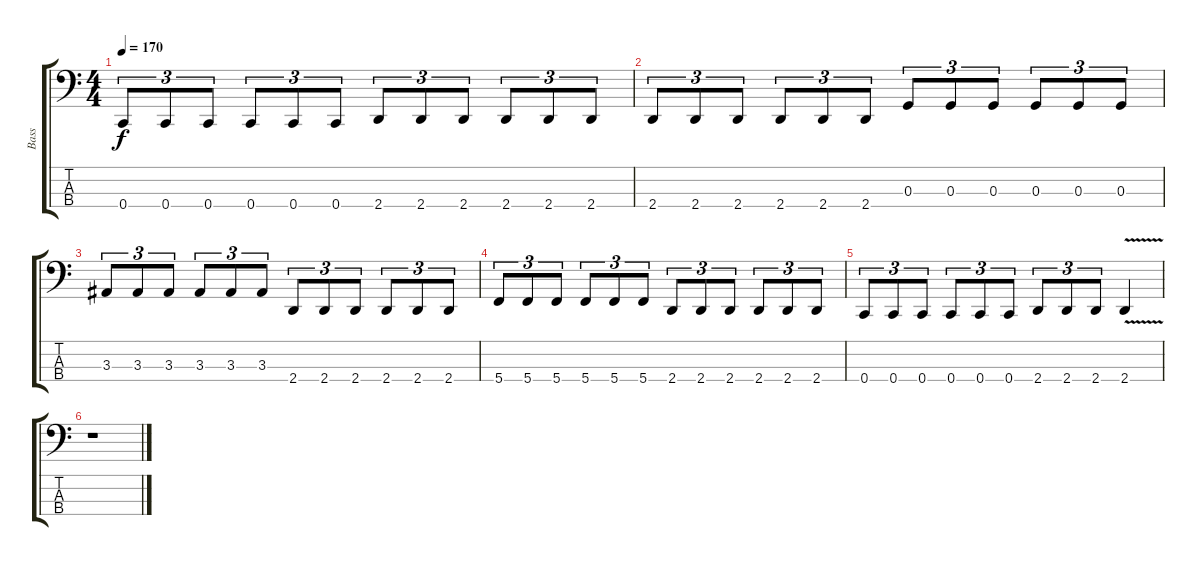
\track ("Bass" "Bass") {instrument electricbasspick}
\staff {score tabs}
\tuning (F2 C2 G1 C1) {hide}
\ts (4 4)
\tempo 170
\clef f4
\ks c
0.4.8{tu (3 2) dy f} 0.4.8{tu (3 2)} 0.4.8{tu (3 2)} 0.4.8{tu (3 2)} 0.4.8{tu (3 2)} 0.4.8{tu (3 2)} 2.4.8{tu (3 2)} 2.4.8{tu (3 2)} 2.4.8{tu (3 2)} 2.4.8{tu (3 2)} 2.4.8{tu (3 2)} 2.4.8{tu (3 2)} |
2.4.8{tu (3 2)} 2.4.8{tu (3 2)} 2.4.8{tu (3 2)} 2.4.8{tu (3 2)} 2.4.8{tu (3 2)} 2.4.8{tu (3 2)} 0.3.8{tu (3 2)} 0.3.8{tu (3 2)} 0.3.8{tu (3 2)} 0.3.8{tu (3 2)} 0.3.8{tu (3 2)} 0.3.8{tu (3 2)} |
3.3.8{tu (3 2)} 3.3.8{tu (3 2)} 3.3.8{tu (3 2)} 3.3.8{tu (3 2)} 3.3.8{tu (3 2)} 3.3.8{tu (3 2)} 2.4.8{tu (3 2)} 2.4.8{tu (3 2)} 2.4.8{tu (3 2)} 2.4.8{tu (3 2)} 2.4.8{tu (3 2)} 2.4.8{tu (3 2)} |
5.4.8{tu (3 2)} 5.4.8{tu (3 2)} 5.4.8{tu (3 2)} 5.4.8{tu (3 2)} 5.4.8{tu (3 2)} 5.4.8{tu (3 2)} 2.4.8{tu (3 2)} 2.4.8{tu (3 2)} 2.4.8{tu (3 2)} 2.4.8{tu (3 2)} 2.4.8{tu (3 2)} 2.4.8{tu (3 2)} |
0.4.8{tu (3 2)} 0.4.8{tu (3 2)} 0.4.8{tu (3 2)} 0.4.8{tu (3 2)} 0.4.8{tu (3 2)} 0.4.8{tu (3 2)} 2.4.8{tu (3 2)} 2.4.8{tu (3 2)} 2.4.8{tu (3 2)} 2.4{v}.4 |
r.1
